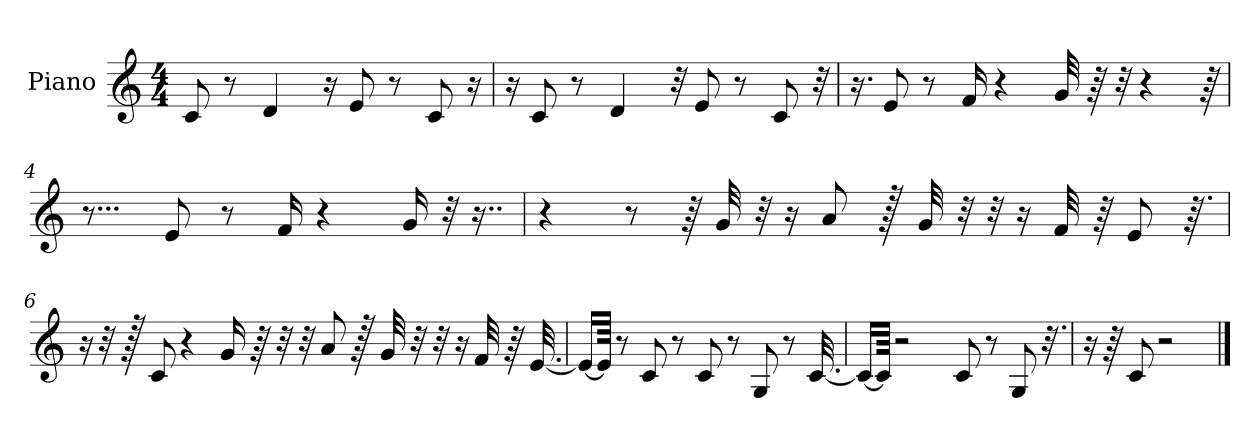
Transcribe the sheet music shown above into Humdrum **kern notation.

**kern
*part1
*staff1
*I"Piano
*I'Pno
*clefG2
*k[]
*M4/4
=1
8c/
8r
4d/
16r
8e/
8r
8c/
16r
=2
16r
8c/
8r
4d/
32r
8e/
8r
8c/
32r
!!LO:LB:g=z
=3
16.r
8e/
8r
16f/
4r
32g/
64r
32r
4r
64r
=4
8...r
8e/
8r
16f/
4r
16g/
32r
16..r
!!LO:LB:g=z
=5
4r
8r
64r
32g/
32r
16r
8a/
128r
32g/
32r
32r
16r
32f/
64r
8e/
64.r
!!LO:LB:g=z
=6
16r
32r
128r
8c/
4r
16g/
64r
32r
32r
8a/
128r
32g/
32r
32r
16r
32f/
64r
[32.e/
!!LO:LB:g=z
=7
16e/LL_
64e/JJkk]
8r
8c/
8r
8c/
8r
8G/
8r
[32.c/
=8
16c/LL_
64c/JJkk]
2r
8c/
8r
8G/
32.r
=9
16r
64r
8c/
2r
==
*-
